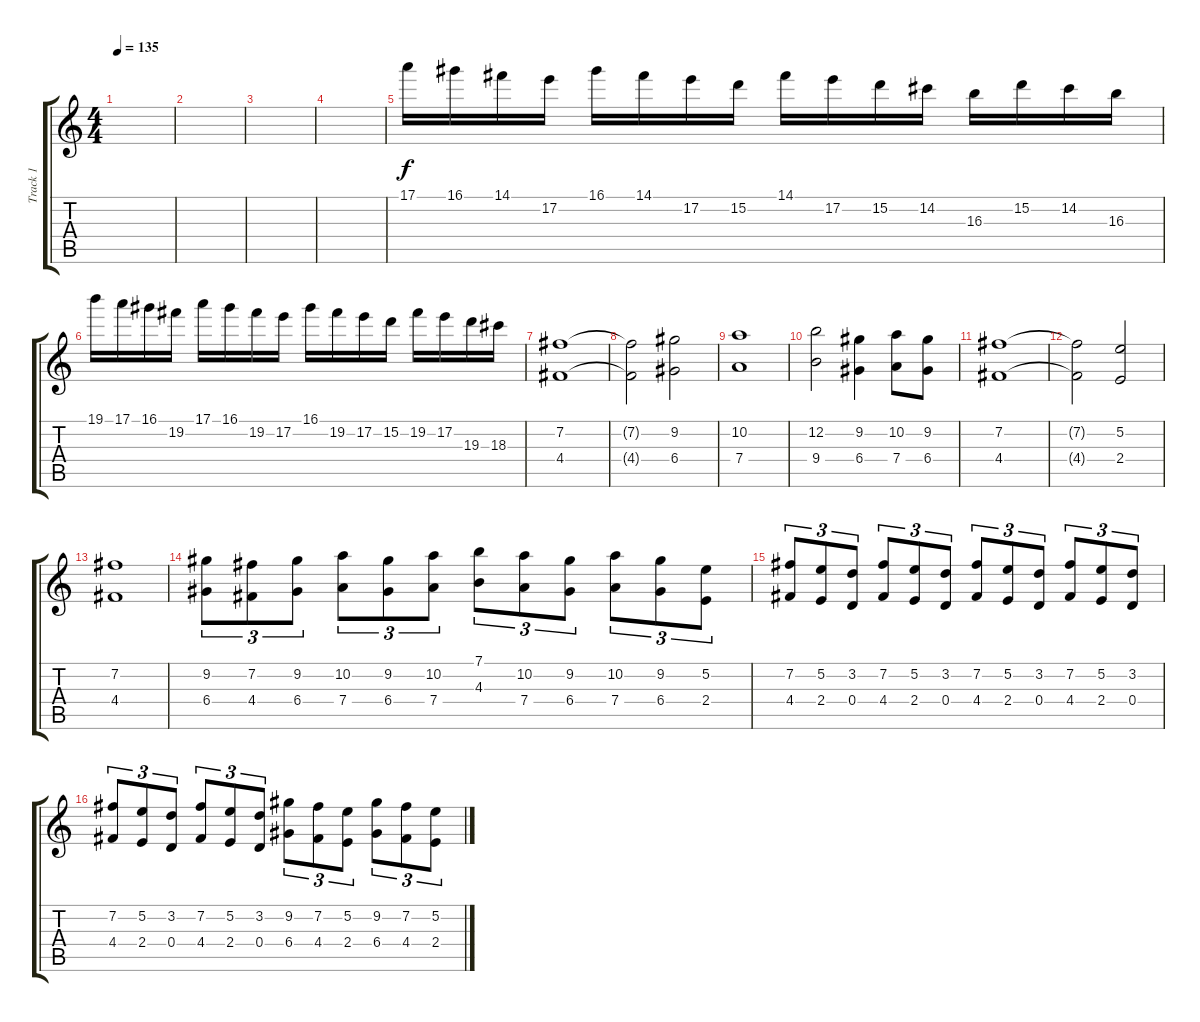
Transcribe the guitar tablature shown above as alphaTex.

\track ("Track 1" "Track 1") {instrument distortionguitar}
\staff {score tabs}
\tuning (E4 B3 G3 D3 A2 D2) {hide}
\ts (4 4)
\tempo 135
\clef g2
\ks c
|
|
|
|
17.1.16 16.1.16 14.1.16 17.2.16 16.1.16 14.1.16 17.2.16 15.2.16 14.1.16 17.2.16 15.2.16 14.2.16 16.3.16 15.2.16 14.2.16 16.3.16 |
19.1.16 17.1.16 16.1.16 19.2.16 17.1.16 16.1.16 19.2.16 17.2.16 16.1.16 19.2.16 17.2.16 15.2.16 19.2.16 17.2.16 19.3.16 18.3.16 |
(7.2 4.4).1 |
(7.2{t} 4.4{t}).2 (9.2 6.4).2 |
(10.2 7.4).1 |
(12.2 9.4).2 (9.2 6.4).4 (10.2 7.4).8 (9.2 6.4).8 |
(7.2 4.4).1 |
(7.2{t} 4.4{t}).2 (5.2 2.4).2 |
(7.2 4.4).1 |
(9.2 6.4).8{tu (3 2)} (7.2 4.4).8{tu (3 2)} (9.2 6.4).8{tu (3 2)} (10.2 7.4).8{tu (3 2)} (9.2 6.4).8{tu (3 2)} (10.2 7.4).8{tu (3 2)} (7.1 4.3).8{tu (3 2)} (10.2 7.4).8{tu (3 2)} (9.2 6.4).8{tu (3 2)} (10.2 7.4).8{tu (3 2)} (9.2 6.4).8{tu (3 2)} (5.2 2.4).8{tu (3 2)} |
(7.2 4.4).8{tu (3 2)} (5.2 2.4).8{tu (3 2)} (3.2 0.4).8{tu (3 2)} (7.2 4.4).8{tu (3 2)} (5.2 2.4).8{tu (3 2)} (3.2 0.4).8{tu (3 2)} (7.2 4.4).8{tu (3 2)} (5.2 2.4).8{tu (3 2)} (3.2 0.4).8{tu (3 2)} (7.2 4.4).8{tu (3 2)} (5.2 2.4).8{tu (3 2)} (3.2 0.4).8{tu (3 2)} |
(7.2 4.4).8{tu (3 2)} (5.2 2.4).8{tu (3 2)} (3.2 0.4).8{tu (3 2)} (7.2 4.4).8{tu (3 2)} (5.2 2.4).8{tu (3 2)} (3.2 0.4).8{tu (3 2)} (9.2 6.4).8{tu (3 2)} (7.2 4.4).8{tu (3 2)} (5.2 2.4).8{tu (3 2)} (9.2 6.4).8{tu (3 2)} (7.2 4.4).8{tu (3 2)} (5.2 2.4).8{tu (3 2)}
